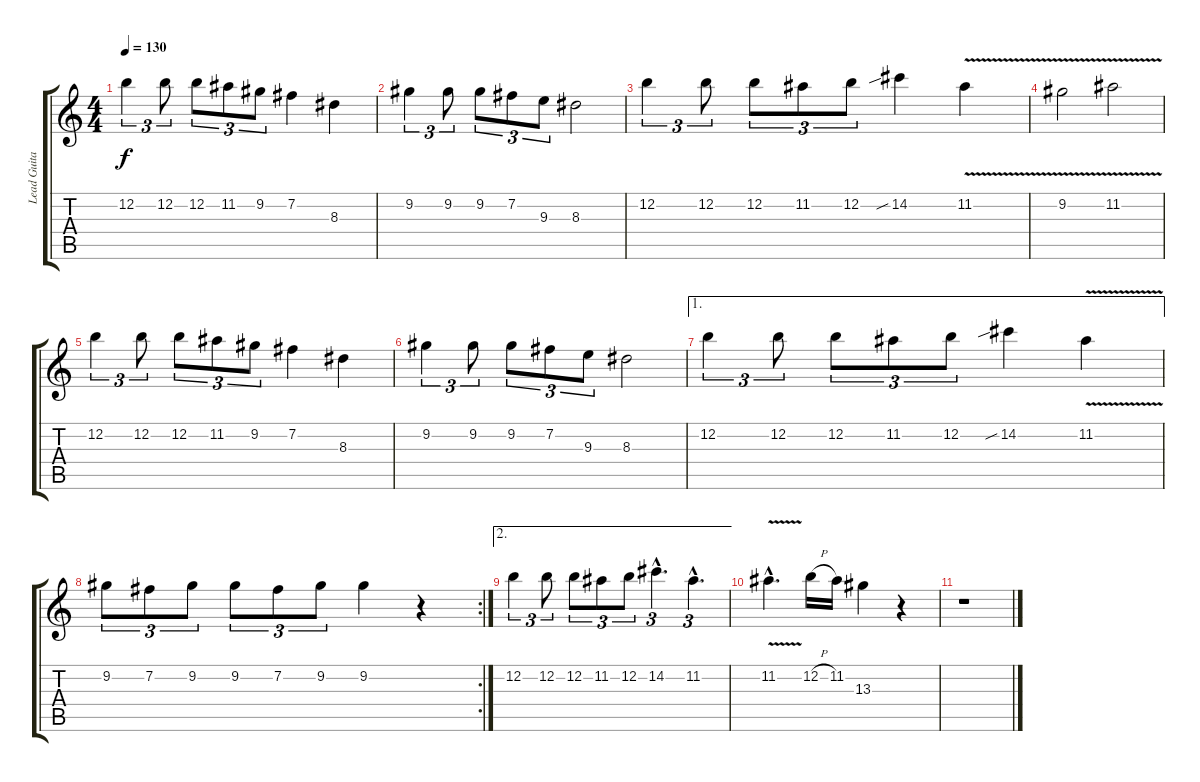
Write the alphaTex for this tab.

\track ("Lead Guitar" "Lead Guita") {instrument overdrivenguitar}
\staff {score tabs}
\tuning (E4 B3 G3 D3 A2 E2) {hide}
\ts (4 4)
\tempo 130
\clef g2
\ks c
12.2.4{tu (3 2) dy f} 12.2.8{tu (3 2)} 12.2.8{tu (3 2)} 11.2.8{tu (3 2)} 9.2.8{tu (3 2)} 7.2.4 8.3.4 |
9.2.4{tu (3 2)} 9.2.8{tu (3 2)} 9.2.8{tu (3 2)} 7.2.8{tu (3 2)} 9.3.8{tu (3 2)} 8.3.2 |
12.2.4{tu (3 2)} 12.2.8{tu (3 2)} 12.2.8{tu (3 2)} 11.2.8{tu (3 2)} 12.2.8{tu (3 2)} 14.2{sib}.4 11.2{v}.4 |
9.2{v}.2 11.2{v}.2 |
12.2.4{tu (3 2)} 12.2.8{tu (3 2)} 12.2.8{tu (3 2)} 11.2.8{tu (3 2)} 9.2.8{tu (3 2)} 7.2.4 8.3.4 |
9.2.4{tu (3 2)} 9.2.8{tu (3 2)} 9.2.8{tu (3 2)} 7.2.8{tu (3 2)} 9.3.8{tu (3 2)} 8.3.2 |
\ae 1
12.2.4{tu (3 2)} 12.2.8{tu (3 2)} 12.2.8{tu (3 2)} 11.2.8{tu (3 2)} 12.2.8{tu (3 2)} 14.2{sib}.4 11.2{v}.4 |
\rc 2
9.2.8{tu (3 2)} 7.2.8{tu (3 2)} 9.2.8{tu (3 2)} 9.2.8{tu (3 2)} 7.2.8{tu (3 2)} 9.2.8{tu (3 2)} 9.2.4 r.4 |
\ae 2
12.2.4{tu (3 2)} 12.2.8{tu (3 2)} 12.2.8{tu (3 2)} 11.2.8{tu (3 2)} 12.2.8{tu (3 2)} 14.2{hac}.4{d tu (3 2)} 11.2{hac}.4{d tu (3 2)} |
11.2{v hac}.4{d} 12.2{h}.16 11.2.16 13.3.4 r.4 |
r.1
